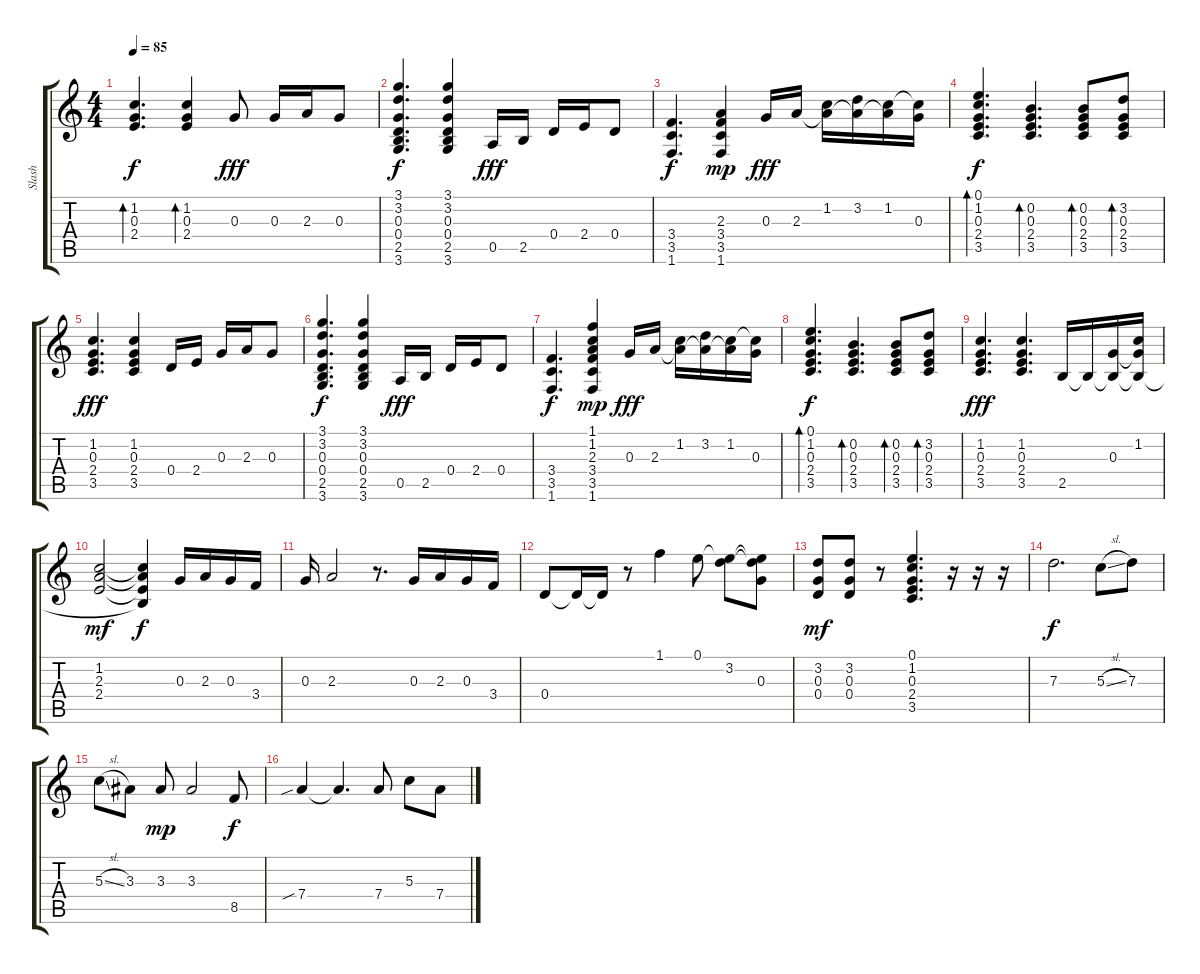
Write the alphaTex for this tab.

\track ("Slash" "Slash") {instrument electricguitarjazz}
\staff {score tabs}
\tuning (E4 B3 G3 D3 A2 E2) {hide}
\ts (4 4)
\tempo 85
\clef g2
\ks c
(1.2 0.3 2.4).4{d bd 60 dy f} (1.2 0.3 2.4).4{bd 60} 0.3.8{dy fff} 0.3.16 2.3.16 0.3.8 |
(3.1 3.2 0.3 0.4 2.5 3.6).4{d dy f} (3.1 3.2 0.3 0.4 2.5 3.6).4 0.5.16{dy fff} 2.5.16 0.4.16 2.4.16 0.4.8 |
(3.4 3.5 1.6).4{d dy f} (2.3 3.4 3.5 1.6).4{dy mp} 0.3.16{dy fff} 2.3.16 (1.2 2.3{t}).16 (3.2 2.3{t}).16 (1.2 2.3{t}).16 (1.2{t} 0.3).16 |
(0.1 1.2 0.3 2.4 3.5).4{d bd 60 dy f} (0.2 0.3 2.4 3.5).4{d bd 60} (0.2 0.3 2.4 3.5).8{bd 60} (3.2 0.3 2.4 3.5).8{bd 60} |
(1.2 0.3 2.4 3.5).4{d dy fff} (1.2 0.3 2.4 3.5).4 0.4.16 2.4.16 0.3.16 2.3.16 0.3.8 |
(3.1 3.2 0.3 0.4 2.5 3.6).4{d dy f} (3.1 3.2 0.3 0.4 2.5 3.6).4 0.5.16{dy fff} 2.5.16 0.4.16 2.4.16 0.4.8 |
(3.4 3.5 1.6).4{d dy f} (1.1 1.2 2.3 3.4 3.5 1.6).4{dy mp} 0.3.16{dy fff} 2.3.16 (1.2 2.3{t}).16 (3.2 2.3{t}).16 (1.2 2.3{t}).16 (1.2{t} 0.3).16 |
(0.1 1.2 0.3 2.4 3.5).4{d bd 60 dy f} (0.2 0.3 2.4 3.5).4{d bd 60} (0.2 0.3 2.4 3.5).8{bd 60} (3.2 0.3 2.4 3.5).8{bd 60} |
(1.2 0.3 2.4 3.5).4{d dy fff} (1.2 0.3 2.4 3.5).4{d} 2.5.16 2.5{t}.16 (0.3 2.5{t}).16 (1.2 0.3{t} 2.5{t}).16 |
(1.2 2.3 2.4).2{dy mf} (1.2{t} 2.3{t} 2.4{t} 2.5{t}).4{dy f} 0.3.16 2.3.16 0.3.16 3.4.16 |
0.3.16 2.3.2 r.8{d} 0.3.16 2.3.16 0.3.16 3.4.16 |
0.4.8 0.4{t}.16 0.4{t}.16 r.8 1.1.4 0.1.8 (0.1{t} 3.2).8 (0.1{t} 3.2{t} 0.3).8 |
(3.2 0.3 0.4).8{dy mf} (3.2 0.3 0.4).8 r.8 (0.1 1.2 0.3 2.4 3.5).4{d} r.16 r.16 r.16 |
7.3.2{d dy f volume 16} 5.3{sl}.8 7.3.8 |
5.3{sl}.8 3.3.8 3.3.8{dy mp} 3.3.2 8.5.8{dy f} |
7.4{sib}.4 7.4{t}.4{d} 7.4.8 5.3.8 7.4.8
